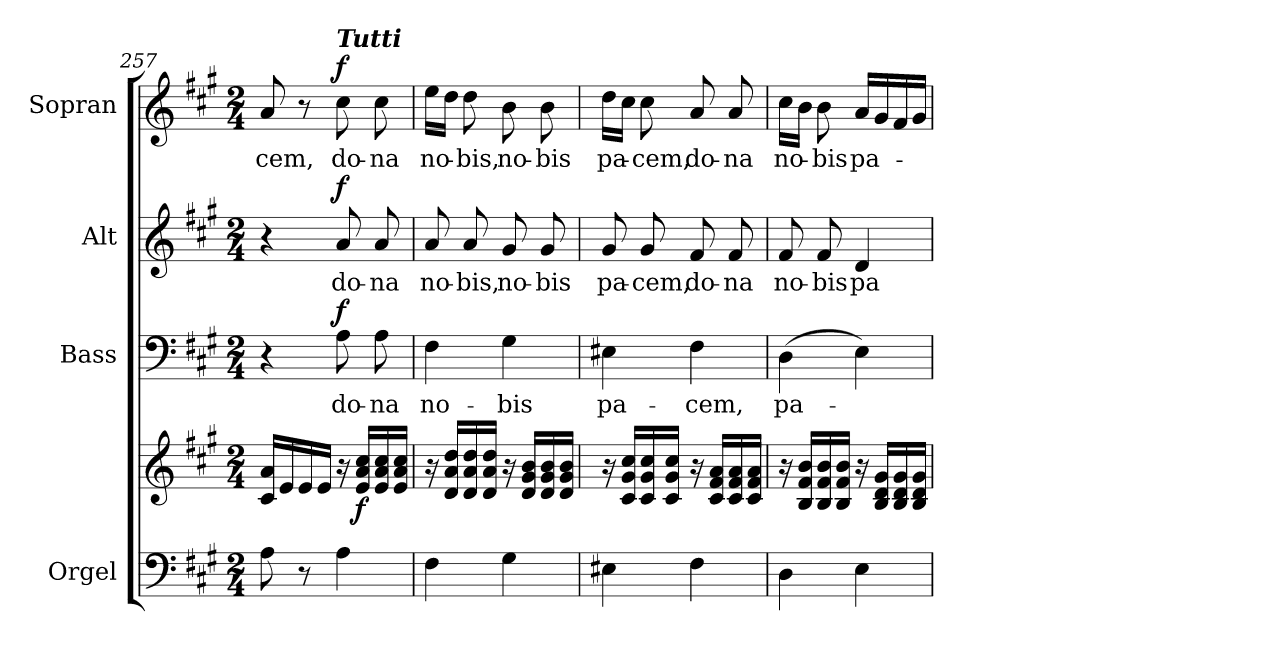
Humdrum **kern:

**kern	**kern	**dynam	**kern	**text	**dynam	**kern	**text	**dynam	**kern	**text	**dynam
*part4	*part4	*part4	*part3	*part3	*part3	*part2	*part2	*part2	*part1	*part1	*part1
*staff5	*staff4	*staff4/5	*staff3	*staff3	*staff3	*staff2	*staff2	*staff2	*staff1	*staff1	*staff1
*I"Orgel	*	*	*I"Bass	*	*	*I"Alt	*	*	*I"Sopran	*	*
*I'Org.	*	*	*I'B.	*	*	*I'A.	*	*	*I'S.	*	*
!!LO:LB:g=z
*clefF4	*clefG2	*	*clefF4	*	*	*clefG2	*	*	*clefG2	*	*
*k[f#c#g#]	*k[f#c#g#]	*	*k[f#c#g#]	*	*	*k[f#c#g#]	*	*	*k[f#c#g#]	*	*
*A:	*A:	*	*A:	*	*	*A:	*	*	*A:	*	*
*M2/4	*M2/4	*	*M2/4	*	*	*M2/4	*	*	*M2/4	*	*
=257	=257	=257	=257	=257	=257	=257	=257	=257	=257	=257	=257
!	!	!	!	!	!	!	!	!	!	!LO:LY:b	!
8A\	16c#/ 16a/LL	.	4r	.	.	4r	.	.	8a/	-cem,	.
.	16e/	.	.	.	.	.	.	.	.	.	.
8r	16e/	.	.	.	.	.	.	.	8r	.	.
.	16e/JJ	.	.	.	.	.	.	.	.	.	.
!	!	!	!	!	!	!	!	!	!LO:TX:a:Bi:t=Tutti	!	!
!	!	!	!	!LO:LY:b	!LO:DY:a	!	!LO:LY:b	!LO:DY:a	!	!LO:LY:b	!LO:DY:a
4A\	16r	.	8A\	do-	f	8a/	do-	f	8cc#\	do-	f
!	!	!LO:DY:b	!	!	!	!	!	!	!	!	!
.	16e/ 16a/ 16cc#/LL	f	.	.	.	.	.	.	.	.	.
!	!	!	!	!LO:LY:b	!	!	!LO:LY:b	!	!	!LO:LY:b	!
.	16e/ 16a/ 16cc#/	.	8A\	-na	.	8a/	-na	.	8cc#\	-na	.
.	16e/ 16a/ 16cc#/JJ	.	.	.	.	.	.	.	.	.	.
=258	=258	=258	=258	=258	=258	=258	=258	=258	=258	=258	=258
!	!	!	!	!LO:LY:b	!	!	!LO:LY:b	!	!	!LO:LY:b	!
4F#\	16r	.	4F#\	no-	.	8a/	no-	.	16ee\LL	no-	.
.	16d/ 16a/ 16dd/LL	.	.	.	.	.	.	.	16dd\JJ	.	.
!	!	!	!	!	!	!	!LO:LY:b	!	!	!LO:LY:b	!
.	16d/ 16a/ 16dd/	.	.	.	.	8a/	-bis,	.	8dd\	-bis,	.
.	16d/ 16a/ 16dd/JJ	.	.	.	.	.	.	.	.	.	.
!	!	!	!	!LO:LY:b	!	!	!LO:LY:b	!	!	!LO:LY:b	!
4G#\	16r	.	4G#\	-bis	.	8g#/	no-	.	8b\	no-	.
.	16d/ 16g#/ 16b/LL	.	.	.	.	.	.	.	.	.	.
!	!	!	!	!	!	!	!LO:LY:b	!	!	!LO:LY:b	!
.	16d/ 16g#/ 16b/	.	.	.	.	8g#/	-bis	.	8b\	-bis	.
.	16d/ 16g#/ 16b/JJ	.	.	.	.	.	.	.	.	.	.
=259	=259	=259	=259	=259	=259	=259	=259	=259	=259	=259	=259
!	!	!	!	!LO:LY:b	!	!	!LO:LY:b	!	!	!LO:LY:b	!
4E#X\	16r	.	4E#X\	pa-	.	8g#/	pa-	.	16dd\LL	pa-	.
.	16c#/ 16g#/ 16cc#/LL	.	.	.	.	.	.	.	16cc#\JJ	.	.
!	!	!	!	!	!	!	!LO:LY:b	!	!	!LO:LY:b	!
.	16c#/ 16g#/ 16cc#/	.	.	.	.	8g#/	-cem,	.	8cc#\	-cem,	.
.	16c#/ 16g#/ 16cc#/JJ	.	.	.	.	.	.	.	.	.	.
!	!	!	!	!LO:LY:b	!	!	!LO:LY:b	!	!	!LO:LY:b	!
4F#\	16r	.	4F#\	-cem,	.	8f#/	do-	.	8a/	do-	.
.	16c#/ 16f#/ 16a/LL	.	.	.	.	.	.	.	.	.	.
!	!	!	!	!	!	!	!LO:LY:b	!	!	!LO:LY:b	!
.	16c#/ 16f#/ 16a/	.	.	.	.	8f#/	-na	.	8a/	-na	.
.	16c#/ 16f#/ 16a/JJ	.	.	.	.	.	.	.	.	.	.
=260	=260	=260	=260	=260	=260	=260	=260	=260	=260	=260	=260
!	!	!	!	!LO:LY:b	!	!	!LO:LY:b	!	!	!LO:LY:b	!
4D\	16r	.	(>4D\	pa-	.	8f#/	no-	.	16cc#\LL	no-	.
.	16B/ 16f#/ 16b/LL	.	.	.	.	.	.	.	16b\JJ	.	.
!	!	!	!	!	!	!	!LO:LY:b	!	!	!LO:LY:b	!
.	16B/ 16f#/ 16b/	.	.	.	.	8f#/	-bis	.	8b\	-bis	.
.	16B/ 16f#/ 16b/JJ	.	.	.	.	.	.	.	.	.	.
!	!	!	!	!	!	!	!LO:LY:b	!	!	!LO:LY:b	!
4E\	16r	.	4E\)	.	.	4d/	pa-	.	16a/LL	pa-	.
.	16B/ 16d/ 16g#/LL	.	.	.	.	.	.	.	16g#/	.	.
.	16B/ 16d/ 16g#/	.	.	.	.	.	.	.	16f#/	.	.
.	16B/ 16d/ 16g#/JJ	.	.	.	.	.	.	.	16g#/JJ	.	.
=	=	=	=	=	=	=	=	=	=	=	=
*-	*-	*-	*-	*-	*-	*-	*-	*-	*-	*-	*-
